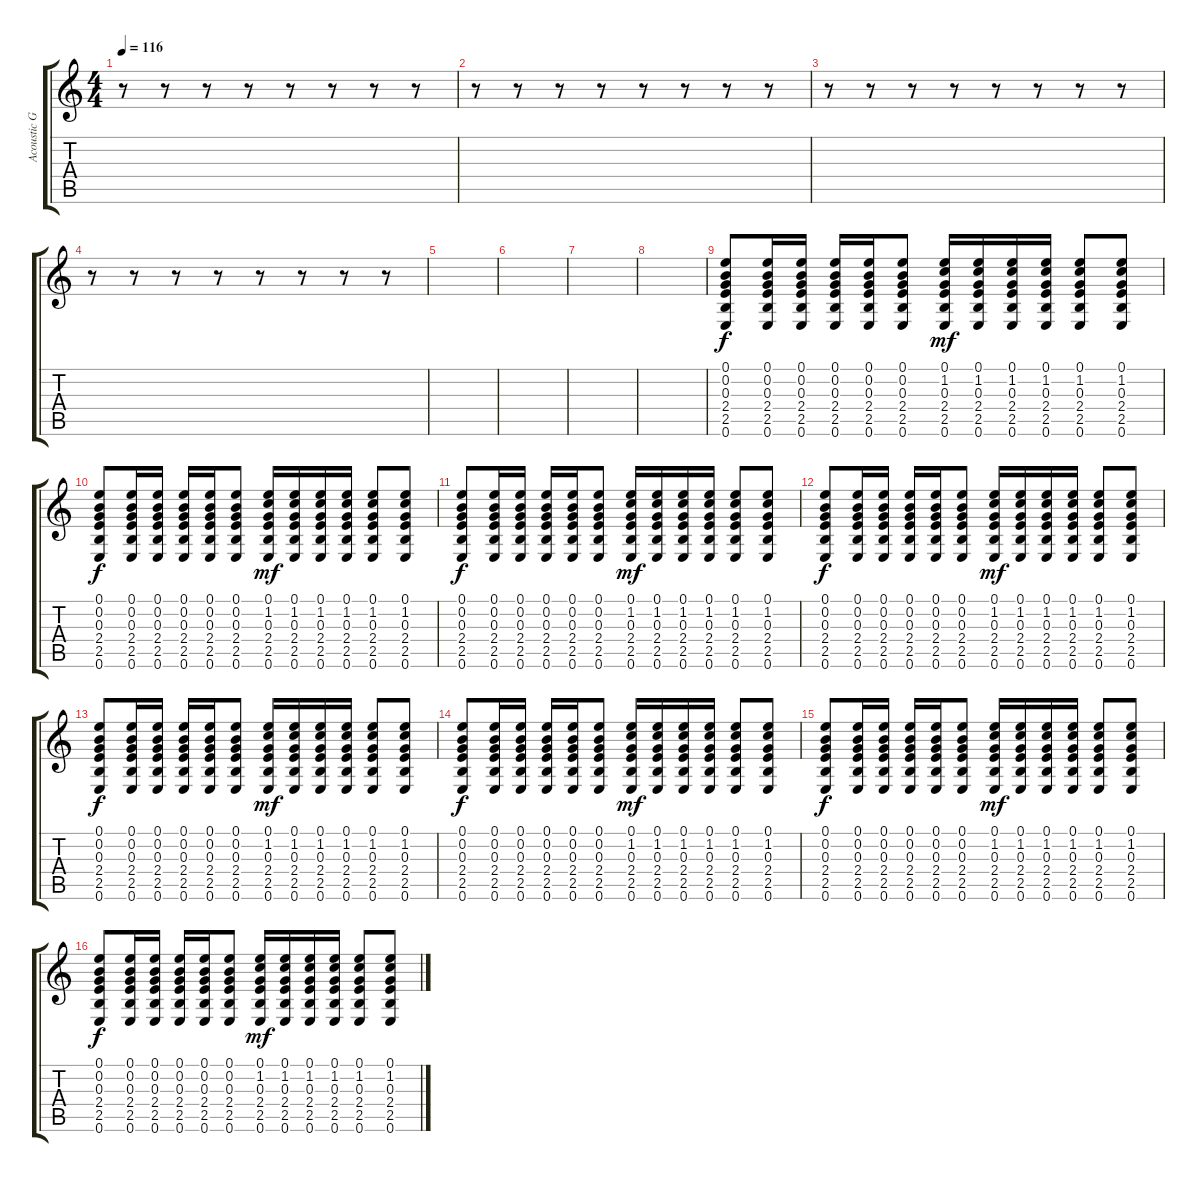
\track ("Acoustic Guitar" "Acoustic G") {instrument acousticguitarsteel}
\staff {score tabs}
\tuning (E4 B3 G3 D3 A2 E2) {hide}
\ts (4 4)
\tempo 116
\clef g2
\ks c
r.8{dy mf} r.8 r.8 r.8 r.8 r.8 r.8 r.8 |
r.8 r.8 r.8 r.8 r.8 r.8 r.8 r.8 |
r.8 r.8 r.8 r.8 r.8 r.8 r.8 r.8 |
r.8 r.8 r.8 r.8 r.8 r.8 r.8 r.8 |
|
|
|
|
(0.1 0.2 0.3 2.4 2.5 0.6).8{dy f} (0.1 0.2 0.3 2.4 2.5 0.6).16 (0.1 0.2 0.3 2.4 2.5 0.6).16 (0.1 0.2 0.3 2.4 2.5 0.6).16 (0.1 0.2 0.3 2.4 2.5 0.6).16 (0.1 0.2 0.3 2.4 2.5 0.6).8 (0.1 1.2 0.3 2.4 2.5 0.6).16{dy mf} (0.1 1.2 0.3 2.4 2.5 0.6).16 (0.1 1.2 0.3 2.4 2.5 0.6).16 (0.1 1.2 0.3 2.4 2.5 0.6).16 (0.1 1.2 0.3 2.4 2.5 0.6).8 (0.1 1.2 0.3 2.4 2.5 0.6).8 |
(0.1 0.2 0.3 2.4 2.5 0.6).8{dy f} (0.1 0.2 0.3 2.4 2.5 0.6).16 (0.1 0.2 0.3 2.4 2.5 0.6).16 (0.1 0.2 0.3 2.4 2.5 0.6).16 (0.1 0.2 0.3 2.4 2.5 0.6).16 (0.1 0.2 0.3 2.4 2.5 0.6).8 (0.1 1.2 0.3 2.4 2.5 0.6).16{dy mf} (0.1 1.2 0.3 2.4 2.5 0.6).16 (0.1 1.2 0.3 2.4 2.5 0.6).16 (0.1 1.2 0.3 2.4 2.5 0.6).16 (0.1 1.2 0.3 2.4 2.5 0.6).8 (0.1 1.2 0.3 2.4 2.5 0.6).8 |
(0.1 0.2 0.3 2.4 2.5 0.6).8{dy f} (0.1 0.2 0.3 2.4 2.5 0.6).16 (0.1 0.2 0.3 2.4 2.5 0.6).16 (0.1 0.2 0.3 2.4 2.5 0.6).16 (0.1 0.2 0.3 2.4 2.5 0.6).16 (0.1 0.2 0.3 2.4 2.5 0.6).8 (0.1 1.2 0.3 2.4 2.5 0.6).16{dy mf} (0.1 1.2 0.3 2.4 2.5 0.6).16 (0.1 1.2 0.3 2.4 2.5 0.6).16 (0.1 1.2 0.3 2.4 2.5 0.6).16 (0.1 1.2 0.3 2.4 2.5 0.6).8 (0.1 1.2 0.3 2.4 2.5 0.6).8 |
(0.1 0.2 0.3 2.4 2.5 0.6).8{dy f} (0.1 0.2 0.3 2.4 2.5 0.6).16 (0.1 0.2 0.3 2.4 2.5 0.6).16 (0.1 0.2 0.3 2.4 2.5 0.6).16 (0.1 0.2 0.3 2.4 2.5 0.6).16 (0.1 0.2 0.3 2.4 2.5 0.6).8 (0.1 1.2 0.3 2.4 2.5 0.6).16{dy mf} (0.1 1.2 0.3 2.4 2.5 0.6).16 (0.1 1.2 0.3 2.4 2.5 0.6).16 (0.1 1.2 0.3 2.4 2.5 0.6).16 (0.1 1.2 0.3 2.4 2.5 0.6).8 (0.1 1.2 0.3 2.4 2.5 0.6).8 |
(0.1 0.2 0.3 2.4 2.5 0.6).8{dy f} (0.1 0.2 0.3 2.4 2.5 0.6).16 (0.1 0.2 0.3 2.4 2.5 0.6).16 (0.1 0.2 0.3 2.4 2.5 0.6).16 (0.1 0.2 0.3 2.4 2.5 0.6).16 (0.1 0.2 0.3 2.4 2.5 0.6).8 (0.1 1.2 0.3 2.4 2.5 0.6).16{dy mf} (0.1 1.2 0.3 2.4 2.5 0.6).16 (0.1 1.2 0.3 2.4 2.5 0.6).16 (0.1 1.2 0.3 2.4 2.5 0.6).16 (0.1 1.2 0.3 2.4 2.5 0.6).8 (0.1 1.2 0.3 2.4 2.5 0.6).8 |
(0.1 0.2 0.3 2.4 2.5 0.6).8{dy f} (0.1 0.2 0.3 2.4 2.5 0.6).16 (0.1 0.2 0.3 2.4 2.5 0.6).16 (0.1 0.2 0.3 2.4 2.5 0.6).16 (0.1 0.2 0.3 2.4 2.5 0.6).16 (0.1 0.2 0.3 2.4 2.5 0.6).8 (0.1 1.2 0.3 2.4 2.5 0.6).16{dy mf} (0.1 1.2 0.3 2.4 2.5 0.6).16 (0.1 1.2 0.3 2.4 2.5 0.6).16 (0.1 1.2 0.3 2.4 2.5 0.6).16 (0.1 1.2 0.3 2.4 2.5 0.6).8 (0.1 1.2 0.3 2.4 2.5 0.6).8 |
(0.1 0.2 0.3 2.4 2.5 0.6).8{dy f} (0.1 0.2 0.3 2.4 2.5 0.6).16 (0.1 0.2 0.3 2.4 2.5 0.6).16 (0.1 0.2 0.3 2.4 2.5 0.6).16 (0.1 0.2 0.3 2.4 2.5 0.6).16 (0.1 0.2 0.3 2.4 2.5 0.6).8 (0.1 1.2 0.3 2.4 2.5 0.6).16{dy mf} (0.1 1.2 0.3 2.4 2.5 0.6).16 (0.1 1.2 0.3 2.4 2.5 0.6).16 (0.1 1.2 0.3 2.4 2.5 0.6).16 (0.1 1.2 0.3 2.4 2.5 0.6).8 (0.1 1.2 0.3 2.4 2.5 0.6).8 |
(0.1 0.2 0.3 2.4 2.5 0.6).8{dy f} (0.1 0.2 0.3 2.4 2.5 0.6).16 (0.1 0.2 0.3 2.4 2.5 0.6).16 (0.1 0.2 0.3 2.4 2.5 0.6).16 (0.1 0.2 0.3 2.4 2.5 0.6).16 (0.1 0.2 0.3 2.4 2.5 0.6).8 (0.1 1.2 0.3 2.4 2.5 0.6).16{dy mf} (0.1 1.2 0.3 2.4 2.5 0.6).16 (0.1 1.2 0.3 2.4 2.5 0.6).16 (0.1 1.2 0.3 2.4 2.5 0.6).16 (0.1 1.2 0.3 2.4 2.5 0.6).8 (0.1 1.2 0.3 2.4 2.5 0.6).8
